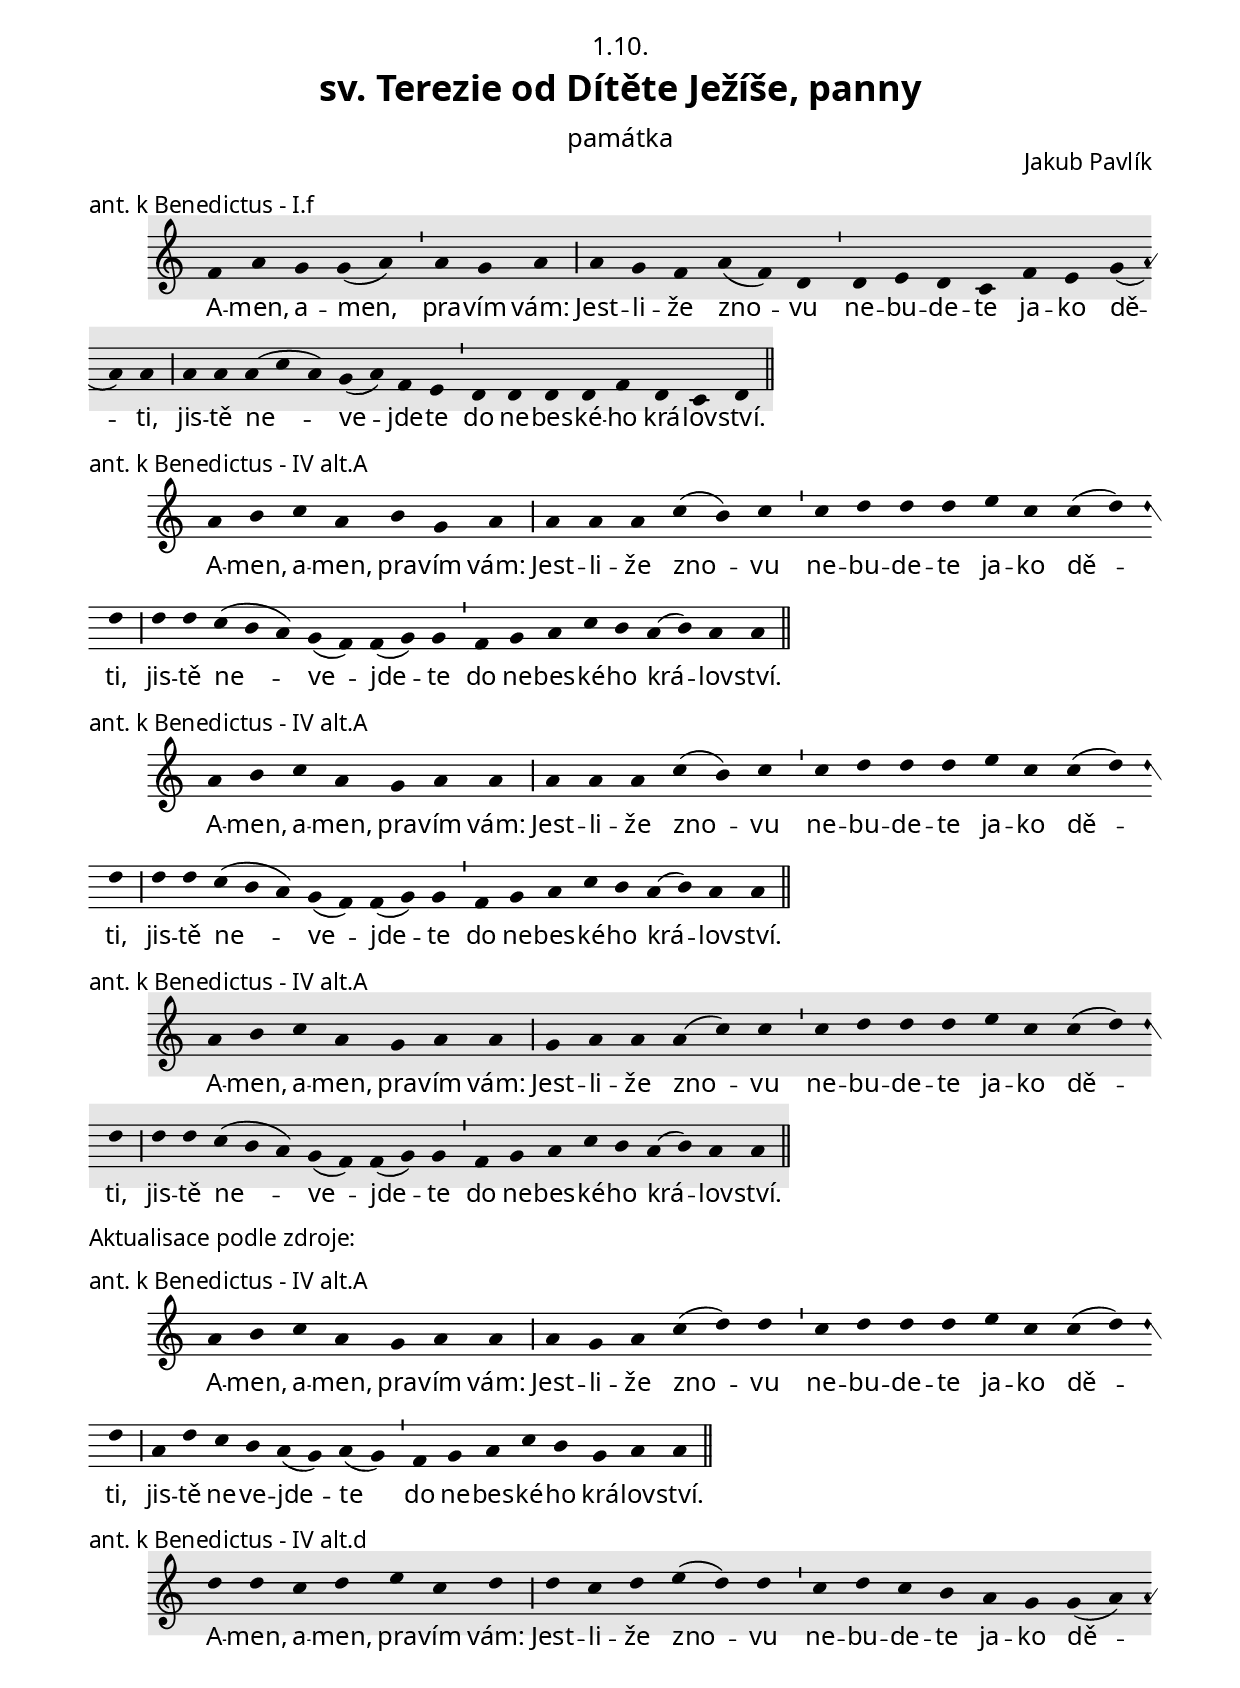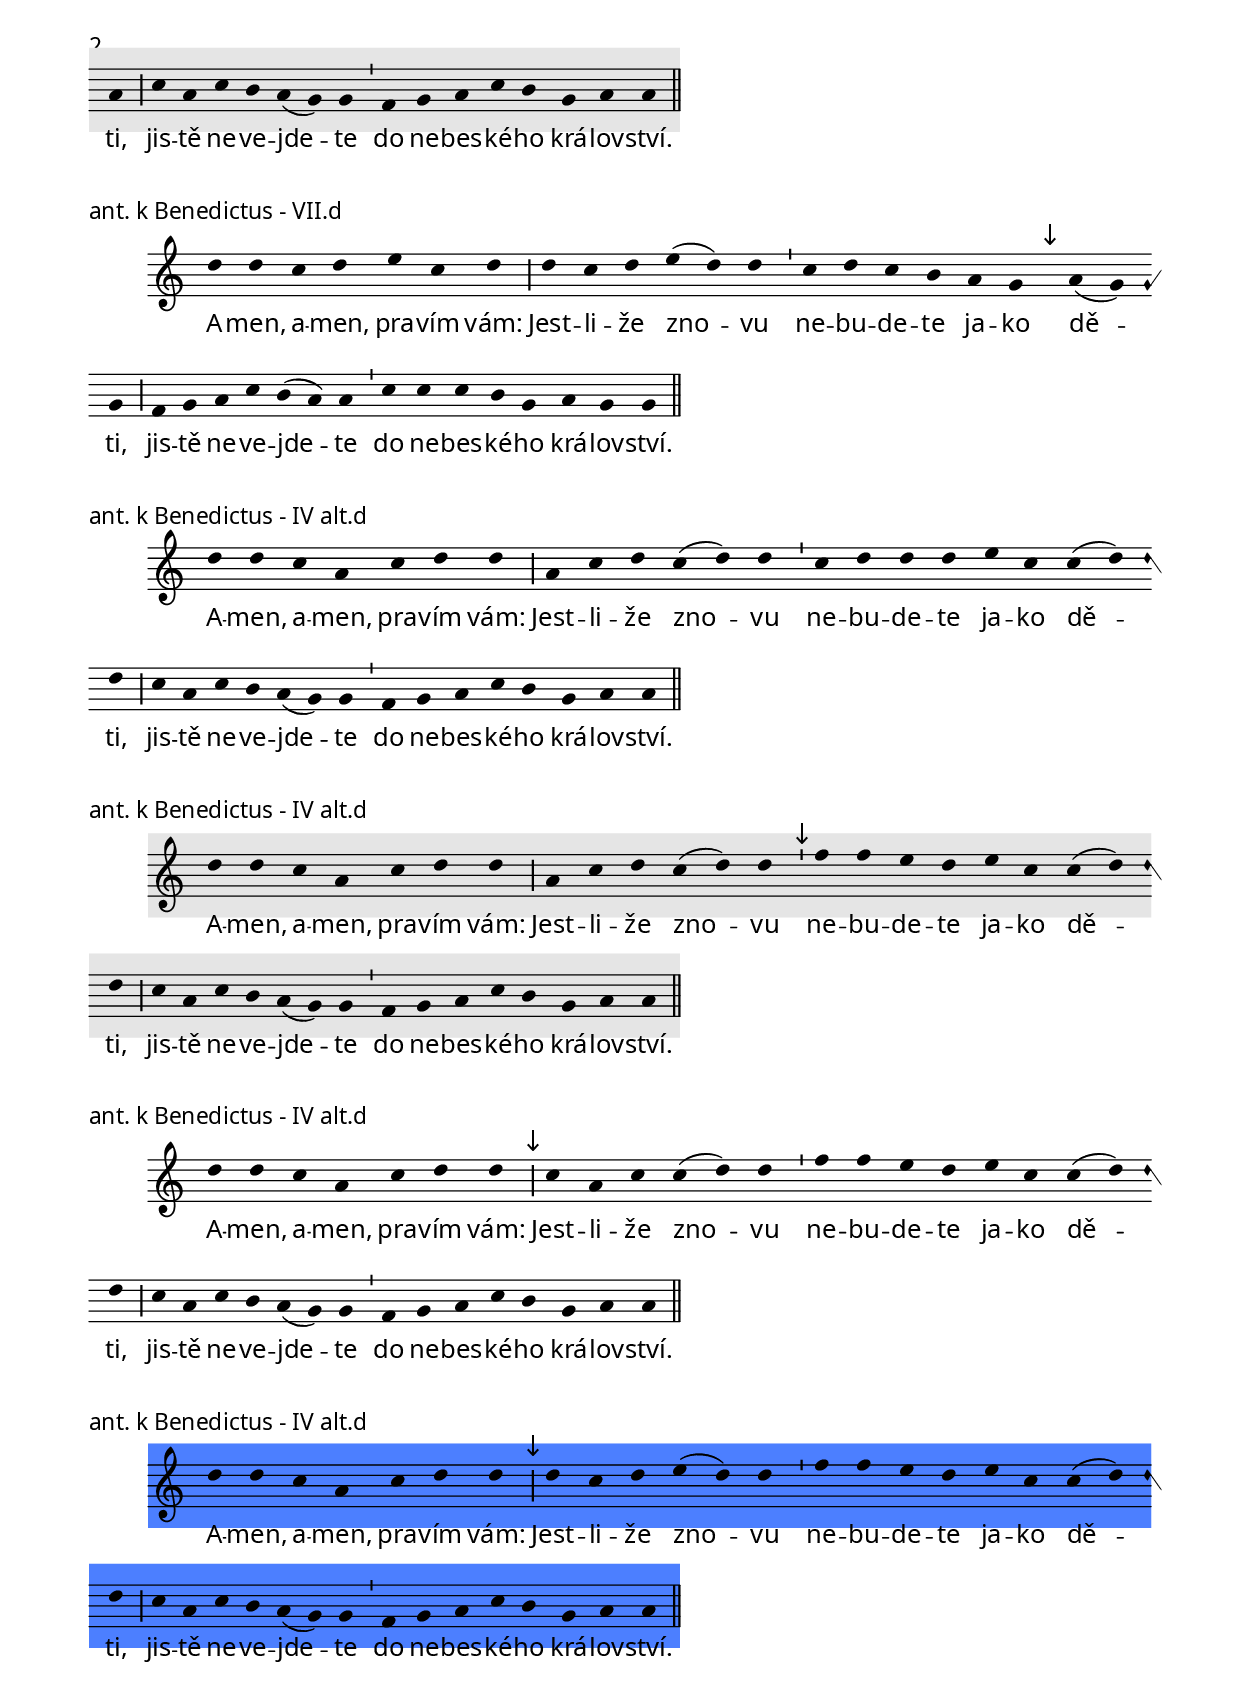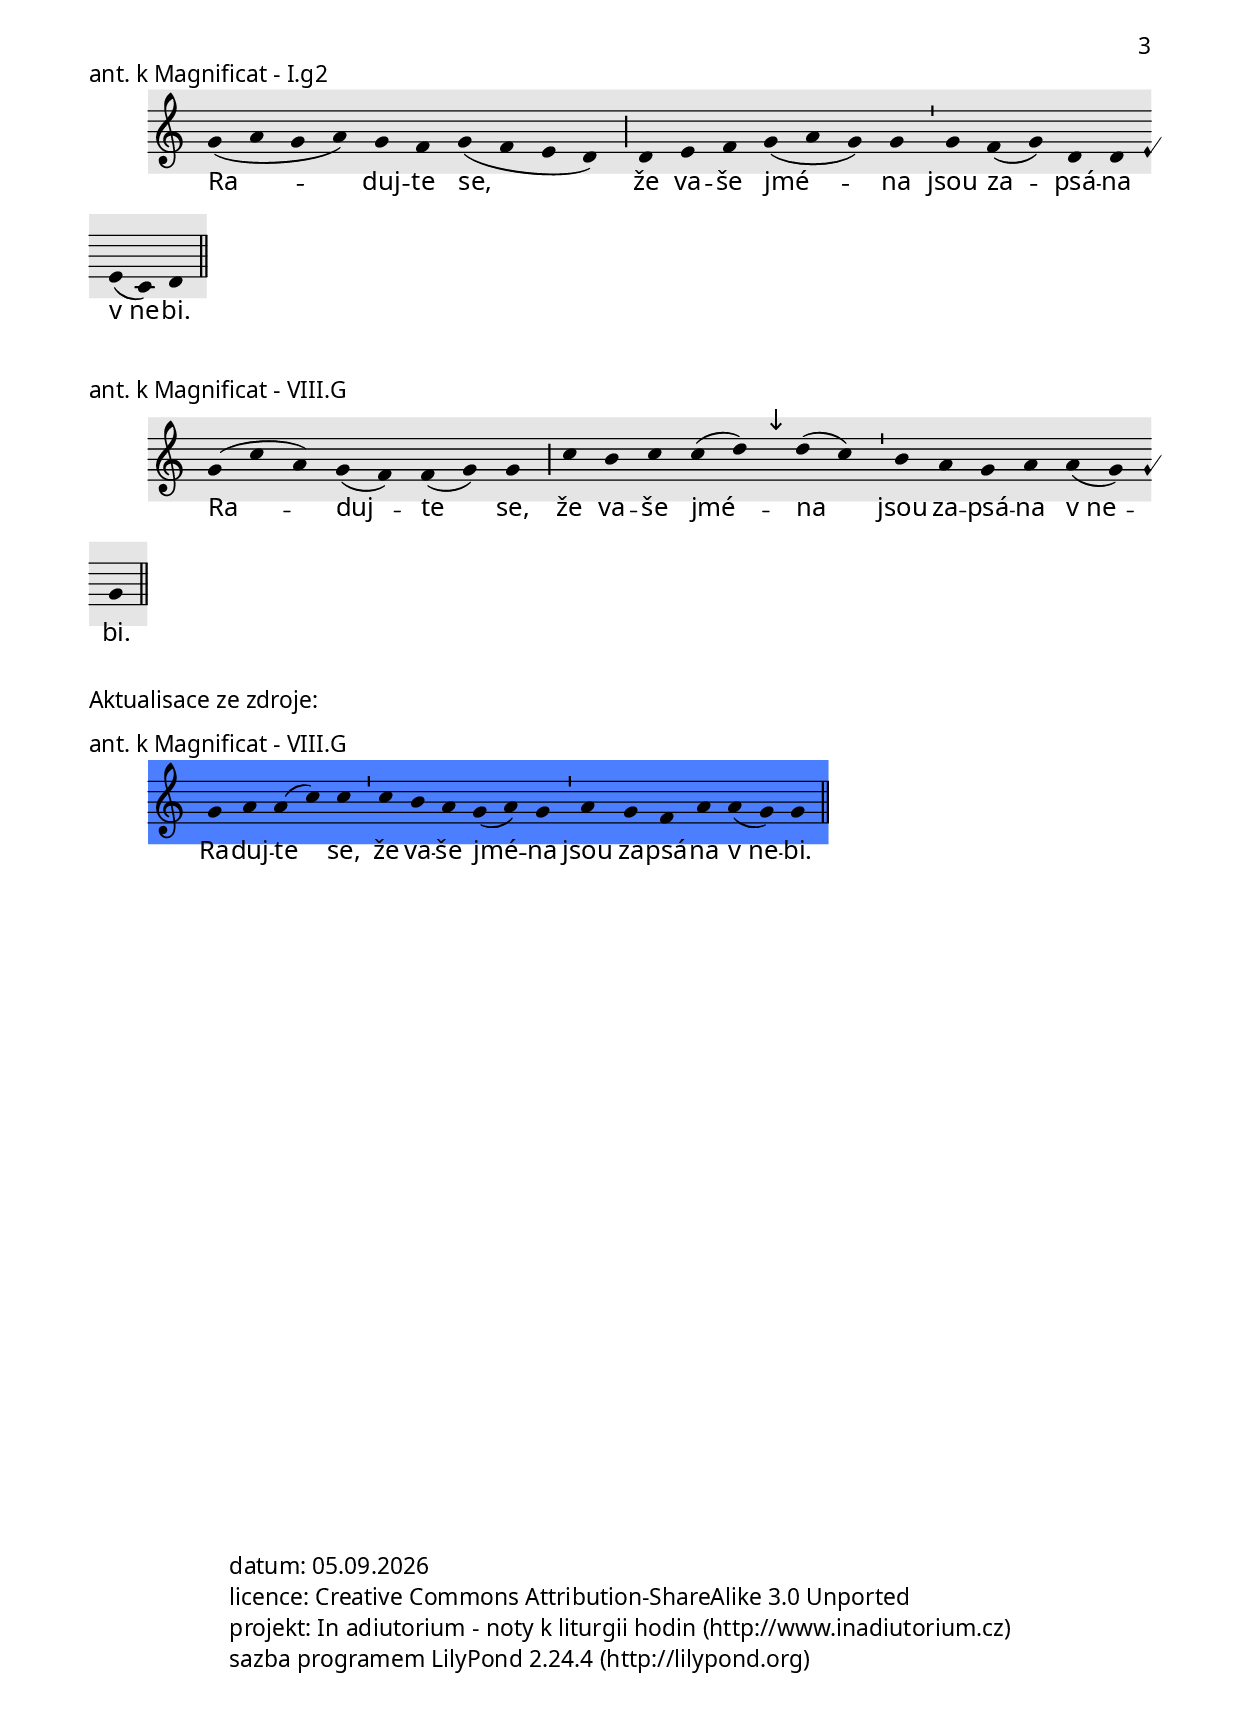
\version "2.16.0"

\include "../spolecne.ly"
\include "../dilyresponsorii.ly"

\header {
  title = \markup\titleSvatek
            "sv. Terezie od Dítěte Ježíše, panny"
            památka
            1.10.
  composer = "Jakub Pavlík"
}

\score {
  \relative c' {
    \zvyraznovacSedy
    \choralniRezim
    f4 a g g( a) \barMin a g a \barMaior
    a g f a( f) d \barMin d e d c f e g( a) a \barMaior
    a a a( c a) g( a) f e \barMin d d d d f d c d \barFinalis
  }
  \addlyrics {
    A -- men, a -- men, pra -- vím vám:
    Jest -- li -- že zno -- vu ne -- bu -- de -- te ja -- ko dě -- ti,
    jis -- tě ne -- ve -- jde -- te do ne -- bes -- ké -- ho krá -- lov -- ství.
  }
  \header {
    quid = "ant. k Benedictus"
    modus = "I"
    differentia = "f"
    psalmus = ""
    placet = "bída"
    id = "aben"
    piece = \markup {\sestavTitulekBezZalmu}
  }
}

\score {
  \relative c'' {
    \choralniRezim
    a4 b c a b g a \barMaior
    a4 a a c( b) c \barMin
    c d d d e c c( d) d \barMaior
    d d c( b a) g( f) f( g) g \barMin
    f g a c b a( b) a a \barFinalis
  }
  \addlyrics {
    A -- men, a -- men, pra -- vím vám:
    Jest -- li -- že zno -- vu ne -- bu -- de -- te ja -- ko dě -- ti,
    jis -- tě ne -- ve -- jde -- te do ne -- bes -- ké -- ho krá -- lov -- ství.
  }
  \header {
    quid = "ant. k Benedictus"
    modus = "IV alt"
    differentia = "A"
    psalmus = ""
    fial = "antifony/tyden3_3utery.ly#ne-ant2?upraveno"
    id = "aben"
    piece = \markup {\sestavTitulekBezZalmu}
  }
}

\score {
  \relative c'' {
    \choralniRezim
    a4 b c a g a a \barMaior
    a4 a a c( b) c \barMin
    c d d d e c c( d) d \barMaior
    d d c( b a) g( f) f( g) g \barMin
    f g a c b a( b) a a \barFinalis
  }
  \addlyrics {
    A -- men, a -- men, pra -- vím vám:
    Jest -- li -- že zno -- vu ne -- bu -- de -- te ja -- ko dě -- ti,
    jis -- tě ne -- ve -- jde -- te do ne -- bes -- ké -- ho krá -- lov -- ství.
  }
  \header {
    quid = "ant. k Benedictus"
    modus = "IV alt"
    differentia = "A"
    psalmus = ""
    fial = "antifony/tyden3_3utery.ly#ne-ant2?upraveno"
    id = "aben"
    piece = \markup {\sestavTitulekBezZalmu}
  }
}

\score {
  \relative c'' {
    \zvyraznovacSedy
    \choralniRezim
    a4 b c a g a a \barMaior
    g a a a( c) c \barMin
    c d d d e c c( d) d \barMaior
    d d c( b a) g( f) f( g) g \barMin
    f g a c b a( b) a a \barFinalis
  }
  \addlyrics {
    A -- men, a -- men, pra -- vím vám:
    Jest -- li -- že zno -- vu ne -- bu -- de -- te ja -- ko dě -- ti,
    jis -- tě ne -- ve -- jde -- te do ne -- bes -- ké -- ho krá -- lov -- ství.
  }
  \header {
    quid = "ant. k Benedictus"
    modus = "IV alt"
    differentia = "A"
    psalmus = ""
    fial = "antifony/tyden3_3utery.ly#ne-ant2?upraveno"
    id = "aben"
    piece = \markup {\sestavTitulekBezZalmu}
  }
}

\markup{Aktualisace podle zdroje:}

\score {
  \relative c'' {
    \choralniRezim
    a4 b c a g a a \barMaior
    a4 g a c( d) d \barMin
    c d d d e c c( d) d \barMaior
    a d c b a( g) a( g) \barMin
    f g a c b g a a \barFinalis
  }
  \addlyrics {
    A -- men, a -- men, pra -- vím vám:
    Jest -- li -- že zno -- vu
    ne -- bu -- de -- te ja -- ko dě -- ti,
    jis -- tě ne -- ve -- jde -- te
    do ne -- bes -- ké -- ho krá -- lov -- ství.
  }
  \header {
    quid = "ant. k Benedictus"
    modus = "IV alt"
    differentia = "A"
    psalmus = ""
    fial = "antifony/tyden3_3utery.ly#ne-ant2?upraveno"
    placet = "to nefunguje, tenhle tradiční model vyžaduje danou strukturu textu
    a nesnese žádné předlepky"
    id = "aben"
    piece = \markup {\sestavTitulekBezZalmu}
  }
}

\score {
  \relative c'' {
    \zvyraznovacSedy
    \choralniRezim
    d4 d c d e c d \barMaior
    d c d e( d) d \barMin
    c d c b a g g( a) a \barMaior
    c a c b a( g) g \barMin
    f g a c b g a a \barFinalis
  }
  \addlyrics {
    A -- men, a -- men, pra -- vím vám:
    Jest -- li -- že zno -- vu
    ne -- bu -- de -- te ja -- ko dě -- ti,
    jis -- tě ne -- ve -- jde -- te
    do ne -- bes -- ké -- ho krá -- lov -- ství.
  }
  \header {
    quid = "ant. k Benedictus"
    modus = "IV alt"
    differentia = "d"
    psalmus = ""
    fial = "antifony/tyden3_3utery.ly#ne-ant2?konec"
    placet = "asi ještě tolerovatelná, ale ne pěkná - recyklace existujícího nápěvu se tu moc nepovedla"
    id = "aben"
    piece = \markup {\sestavTitulekBezZalmu}
  }
}

\score {
  \relative c'' {
    \choralniRezim
    d4 d c d e c d \barMaior
    d c d e( d) d \barMin
    c d c b a g \mark\sipka a( g) g \barMaior
    f g a c b( a) a \barMin
    c c c b g a g g \barFinalis
  }
  \addlyrics {
    A -- men, a -- men, pra -- vím vám:
    Jest -- li -- že zno -- vu
    ne -- bu -- de -- te ja -- ko dě -- ti,
    jis -- tě ne -- ve -- jde -- te
    do ne -- bes -- ké -- ho krá -- lov -- ství.
  }
  \header {
    quid = "ant. k Benedictus"
    modus = "VII"
    differentia = "d"
    psalmus = ""
    id = "aben"
    piece = \markup {\sestavTitulekBezZalmu}
  }
}

\score {
  \relative c'' {
    \choralniRezim
    d4 d c a c d d \barMaior
    a c d c( d) d \barMin
    c d d d e c c( d) d \barMaior
    c a c b a( g) g \barMin
    f g a c b g a a \barFinalis
  }
  \addlyrics {
    A -- men, a -- men, pra -- vím vám:
    Jest -- li -- že zno -- vu
    ne -- bu -- de -- te ja -- ko dě -- ti,
    jis -- tě ne -- ve -- jde -- te
    do ne -- bes -- ké -- ho krá -- lov -- ství.
  }
  \header {
    quid = "ant. k Benedictus"
    modus = "IV alt"
    differentia = "d"
    psalmus = ""
    fial = "antifony/tyden3_3utery.ly#ne-ant2?konec=30"
    id = "aben"
    piece = \markup {\sestavTitulekBezZalmu}
  }
}

\score {
  \relative c'' {
    \zvyraznovacSedy
    \choralniRezim
    d4 d c a c d d \barMaior
    a c d c( d) d \barMin
    \mark\sipka f f e d e c c( d) d \barMaior
    c a c b a( g) g \barMin
    f g a c b g a a \barFinalis
  }
  \addlyrics {
    A -- men, a -- men, pra -- vím vám:
    Jest -- li -- že zno -- vu
    ne -- bu -- de -- te ja -- ko dě -- ti,
    jis -- tě ne -- ve -- jde -- te
    do ne -- bes -- ké -- ho krá -- lov -- ství.
  }
  \header {
    quid = "ant. k Benedictus"
    modus = "IV alt"
    differentia = "d"
    psalmus = ""
    placet = "3 to nové nasazení na _Jestliže_ je něco, co tradiční repertoár nedělá"
    fial = "antifony/tyden3_3utery.ly#ne-ant2?konec=22"
    id = "aben"
    piece = \markup {\sestavTitulekBezZalmu}
  }
}

\score {
  \relative c'' {
    \choralniRezim
    d4 d c a c d d \barMaior
    \mark\sipka c a c c( d) d \barMin
    f f e d e c c( d) d \barMaior
    c a c b a( g) g \barMin
    f g a c b g a a \barFinalis
  }
  \addlyrics {
    A -- men, a -- men, pra -- vím vám:
    Jest -- li -- že zno -- vu
    ne -- bu -- de -- te ja -- ko dě -- ti,
    jis -- tě ne -- ve -- jde -- te
    do ne -- bes -- ké -- ho krá -- lov -- ství.
  }
  \header {
    quid = "ant. k Benedictus"
    modus = "IV alt"
    differentia = "d"
    psalmus = ""
    fial = "antifony/tyden3_3utery.ly#ne-ant2?konec=22"
    id = "aben"
    piece = \markup {\sestavTitulekBezZalmu}
  }
}

\score {
  \relative c'' {
    \zvyraznovacModry
    \choralniRezim
    d4 d c a c d d \barMaior
    \mark\sipka d c d e( d) d \barMin
    f f e d e c c( d) d \barMaior
    c a c b a( g) g \barMin
    f g a c b g a a \barFinalis
  }
  \addlyrics {
    A -- men, a -- men, pra -- vím vám:
    Jest -- li -- že zno -- vu
    ne -- bu -- de -- te ja -- ko dě -- ti,
    jis -- tě ne -- ve -- jde -- te
    do ne -- bes -- ké -- ho krá -- lov -- ství.
  }
  \header {
    quid = "ant. k Benedictus"
    modus = "IV alt"
    differentia = "d"
    psalmus = ""
    fial = "antifony/tyden3_3utery.ly#ne-ant2?konec=22"
    id = "aben"
    piece = \markup {\sestavTitulekBezZalmu}
  }
}

\pageBreak

\score {
  \relative c'' {
    \zvyraznovacSedy
    \choralniRezim
    g4( a g a) g f g( f e d) \barMaior
    d e f g( a g) g \barMin g f( g) d d e( c) d \barFinalis
  }
  \addlyrics {
    Ra -- duj -- te se,
    že va -- še jmé -- na jsou za -- psá -- na v_ne -- bi.
  }
  \header {
    quid = "ant. k Magnificat"
    modus = "I"
    differentia = "g2"
    psalmus = ""
    placet = "_Radujte se_ je divné, extra fail je dlouhé melisma na _se_; navíc d se nezdá být přirozenou finálou této melodie, tou je snad spíše g"
    id = "amag"
    piece = \markup {\sestavTitulekBezZalmu}
  }
}

\score {
  \relative c'' {
    \zvyraznovacSedy
    \choralniRezim
    g4( c a) g( f) f( g) g \barMaior
    c b c c( d) \mark\sipka d( c) \barMin
    b a g a a( g) g \barFinalis
  }
  \addlyrics {
    Ra -- duj -- te se,
    že va -- še jmé -- na
    jsou za -- psá -- na v_ne -- bi.
  }
  \header {
    quid = "ant. k Magnificat"
    modus = "VIII"
    differentia = "G"
    psalmus = ""
    fial = "antifony/mezidobi_nedeleC_11_20.ly#ne14c-2ne-amag"
    id = "amag"
    piece = \markup {\sestavTitulekBezZalmu}
  }
}

\markup\aktualisace

\score {
  \relative c'' {
    \zvyraznovacModry
    \choralniRezim
    g4 a a( c) c \barMin
    c b a g( a) g \barMin
    a g f a a( g) g \barFinalis
  }
  \addlyrics {
    Ra -- duj -- te se,
    že va -- še jmé -- na
    jsou za -- psá -- na v_ne -- bi.
  }
  \header {
    quid = "ant. k Magnificat"
    modus = "VIII"
    differentia = "G"
    psalmus = ""
    fial = "antifony/mezidobi_nedeleC_11_20.ly#ne14c-2ne-amag"
    id = "amag"
    piece = \markup {\sestavTitulekBezZalmu}
  }
}